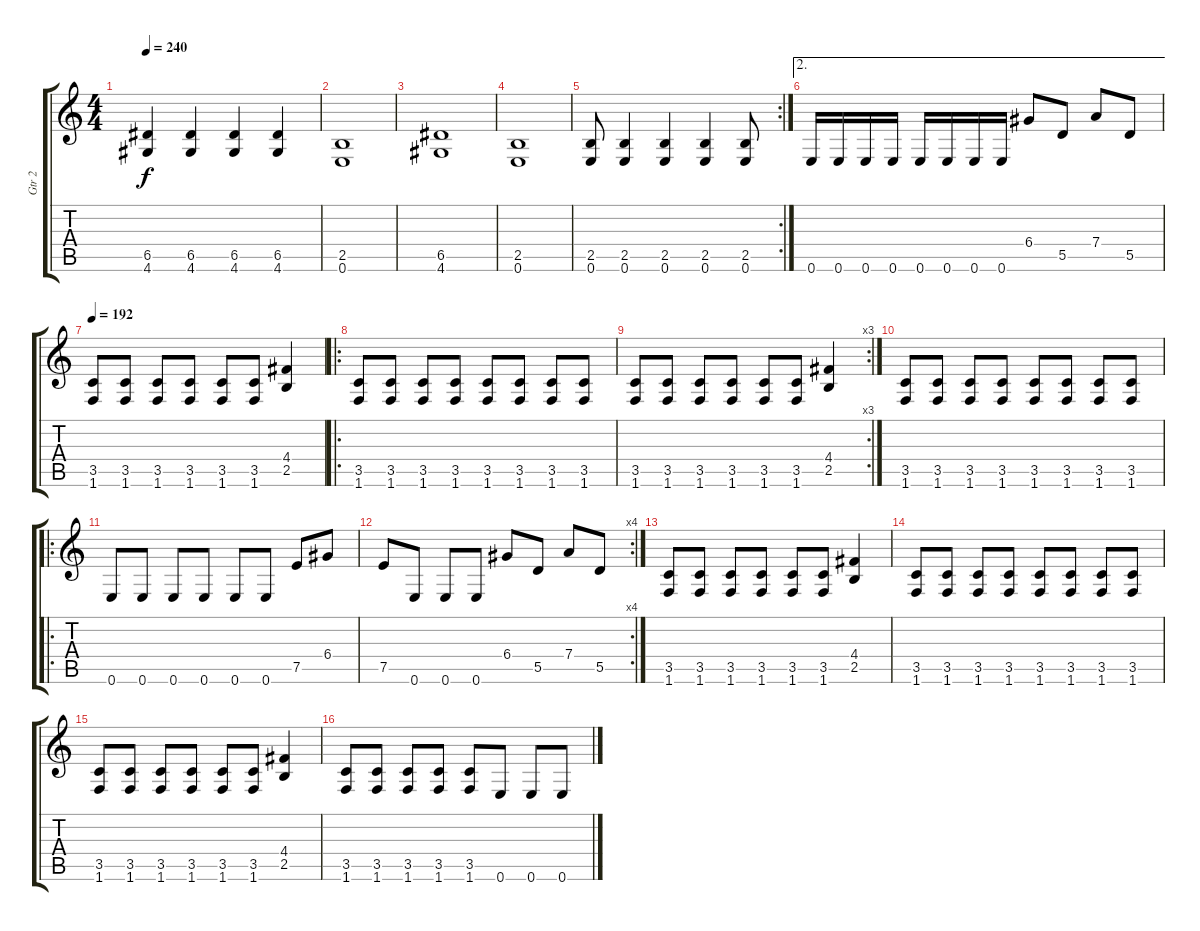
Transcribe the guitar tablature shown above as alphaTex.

\track ("Gtr 2" "Gtr 2") {instrument distortionguitar}
\staff {score tabs}
\tuning (E4 B3 G3 D3 A2 E2) {hide}
\ts (4 4)
\tempo 240
\clef g2
\ks c
(6.5 4.6).4{dy f} (6.5 4.6).4 (6.5 4.6).4 (6.5 4.6).4 |
(2.5 0.6).1 |
(6.5 4.6).1 |
(2.5 0.6).1 |
\rc 2
(2.5 0.6).8 (2.5 0.6).4 (2.5 0.6).4 (2.5 0.6).4 (2.5 0.6).8 |
\ae 2
0.6.16 0.6.16 0.6.16 0.6.16 0.6.16 0.6.16 0.6.16 0.6.16 6.4.8 5.5.8 7.4.8 5.5.8 |
\tempo 192
(3.5 1.6).8 (3.5 1.6).8 (3.5 1.6).8 (3.5 1.6).8 (3.5 1.6).8 (3.5 1.6).8 (4.4 2.5).4 |
\ro
(3.5 1.6).8 (3.5 1.6).8 (3.5 1.6).8 (3.5 1.6).8 (3.5 1.6).8 (3.5 1.6).8 (3.5 1.6).8 (3.5 1.6).8 |
\rc 3
(3.5 1.6).8 (3.5 1.6).8 (3.5 1.6).8 (3.5 1.6).8 (3.5 1.6).8 (3.5 1.6).8 (4.4 2.5).4 |
(3.5 1.6).8 (3.5 1.6).8 (3.5 1.6).8 (3.5 1.6).8 (3.5 1.6).8 (3.5 1.6).8 (3.5 1.6).8 (3.5 1.6).8 |
\ro
0.6.8 0.6.8 0.6.8 0.6.8 0.6.8 0.6.8 7.5.8 6.4.8 |
\rc 4
7.5.8 0.6.8 0.6.8 0.6.8 6.4.8 5.5.8 7.4.8 5.5.8 |
(3.5 1.6).8 (3.5 1.6).8 (3.5 1.6).8 (3.5 1.6).8 (3.5 1.6).8 (3.5 1.6).8 (4.4 2.5).4 |
(3.5 1.6).8 (3.5 1.6).8 (3.5 1.6).8 (3.5 1.6).8 (3.5 1.6).8 (3.5 1.6).8 (3.5 1.6).8 (3.5 1.6).8 |
(3.5 1.6).8 (3.5 1.6).8 (3.5 1.6).8 (3.5 1.6).8 (3.5 1.6).8 (3.5 1.6).8 (4.4 2.5).4 |
(3.5 1.6).8 (3.5 1.6).8 (3.5 1.6).8 (3.5 1.6).8 (3.5 1.6).8 0.6.8 0.6.8 0.6.8
